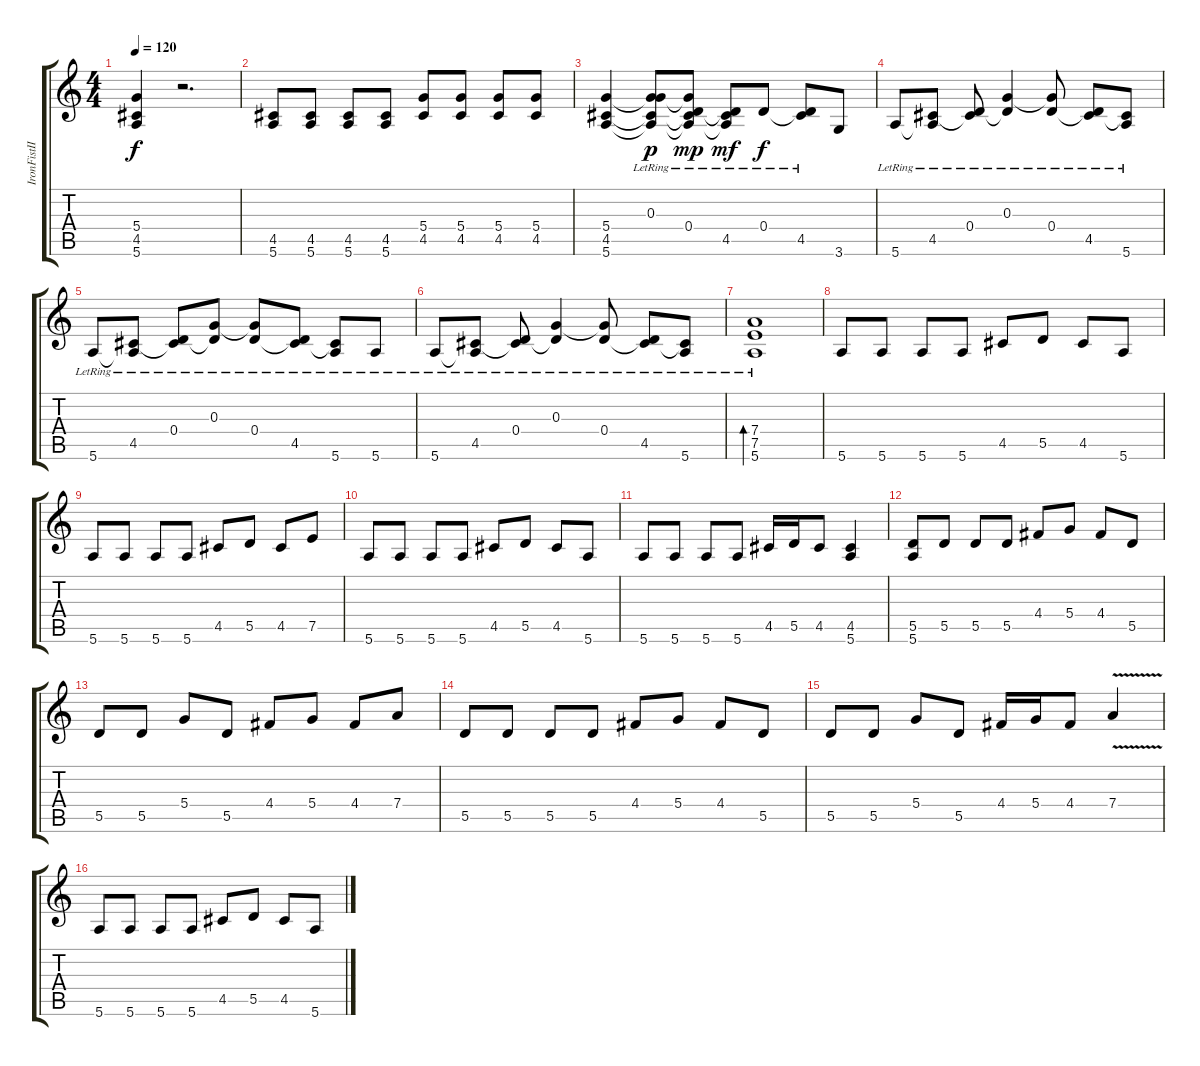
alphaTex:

\track ("IronFistII" "IronFistII") {instrument distortionguitar}
\staff {score tabs}
\tuning (E4 B3 G3 D3 A2 E2) {hide}
\ts (4 4)
\tempo 120
\clef g2
\ks c
(5.4 4.5 5.6).4{dy f} r.2{d} |
(4.5 5.6).8 (4.5 5.6).8 (4.5 5.6).8 (4.5 5.6).8 (5.4 4.5).8 (5.4 4.5).8 (5.4 4.5).8 (5.4 4.5).8 |
(5.4 4.5 5.6).4{instrument acousticguitarsteel} (0.3{lr} 5.4{t} 4.5{t} 5.6{t}).8{dy p} (0.3{t} 0.4{lr} 4.5{t} 5.6{t}).8{dy mp} (0.4{t} 4.5{lr} 5.6{t}).8{dy mf} 0.4{lr}.8{dy f} (0.4{t} 4.5{lr}).8 3.6.8 |
5.6{lr}.8 (4.5{lr} 5.6{t}).8 (0.4{lr} 4.5{t}).8 (0.3{lr} 0.4{t}).4 (0.3{t} 0.4{lr}).8 (0.4{t} 4.5{lr}).8 (4.5{t} 5.6{lr}).8 |
5.6{lr}.8 (4.5{lr} 5.6{t}).8 (0.4{lr} 4.5{t}).8 (0.3{lr} 0.4{t}).8 (0.3{t} 0.4{lr}).8 (0.4{t} 4.5{lr}).8 (4.5{t} 5.6{lr}).8 5.6{lr}.8 |
5.6{lr}.8 (4.5{lr} 5.6{t}).8 (0.4{lr} 4.5{t}).8 (0.3{lr} 0.4{t}).4 (0.3{t} 0.4{lr}).8 (0.4{t} 4.5{lr}).8 (4.5{t} 5.6{lr}).8 |
(7.4{lr} 7.5{lr} 5.6{lr}).1{bd 480} |
5.6.8{instrument distortionguitar} 5.6.8 5.6.8 5.6.8 4.5.8 5.5.8 4.5.8 5.6.8 |
5.6.8 5.6.8 5.6.8 5.6.8 4.5.8 5.5.8 4.5.8 7.5.8 |
5.6.8 5.6.8 5.6.8 5.6.8 4.5.8 5.5.8 4.5.8 5.6.8 |
5.6.8 5.6.8 5.6.8 5.6.8 4.5.16 5.5.16 4.5.8 (4.5 5.6).4 |
(5.5 5.6).8 5.5.8 5.5.8 5.5.8 4.4.8 5.4.8 4.4.8 5.5.8 |
5.5.8 5.5.8 5.4.8 5.5.8 4.4.8 5.4.8 4.4.8 7.4.8 |
5.5.8 5.5.8 5.5.8 5.5.8 4.4.8 5.4.8 4.4.8 5.5.8 |
5.5.8 5.5.8 5.4.8 5.5.8 4.4.16 5.4.16 4.4.8 7.4{v}.4 |
5.6.8 5.6.8 5.6.8 5.6.8 4.5.8 5.5.8 4.5.8 5.6.8
